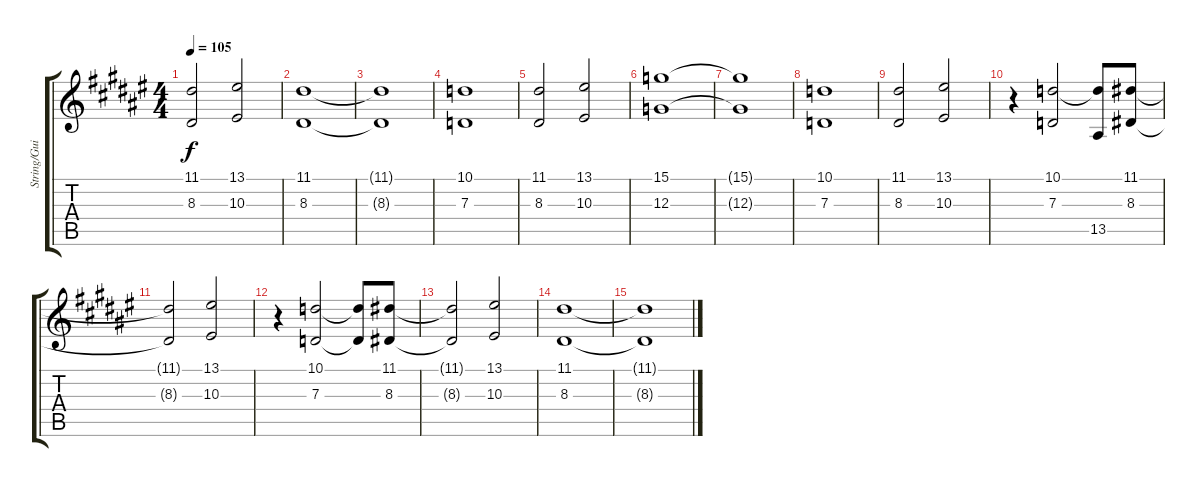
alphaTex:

\track ("String/Guitar Thingy" "String/Gui") {instrument stringensemble1}
\staff {score tabs}
\tuning (E4 B3 G3 D3 A2 E2) {hide}
\ts (4 4)
\tempo 105
\clef g2
\ks d#minor
(11.1 8.3).2{dy f} (13.1 10.3).2 |
(11.1 8.3).1 |
(11.1{t} 8.3{t}).1 |
(10.1 7.3).1 |
(11.1 8.3).2 (13.1 10.3).2 |
(15.1 12.3).1 |
(15.1{t} 12.3{t}).1 |
(10.1 7.3).1 |
(11.1 8.3).2 (13.1 10.3).2 |
r.4 (10.1 7.3).2 (10.1{t} 13.5).8 (11.1 8.3).8 |
(11.1{t} 8.3{t}).2 (13.1 10.3).2 |
r.4 (10.1 7.3).2 (10.1{t} 7.3{t}).8 (11.1 8.3).8 |
(11.1{t} 8.3{t}).2 (13.1 10.3).2 |
(11.1 8.3).1 |
(11.1{t} 8.3{t}).1
